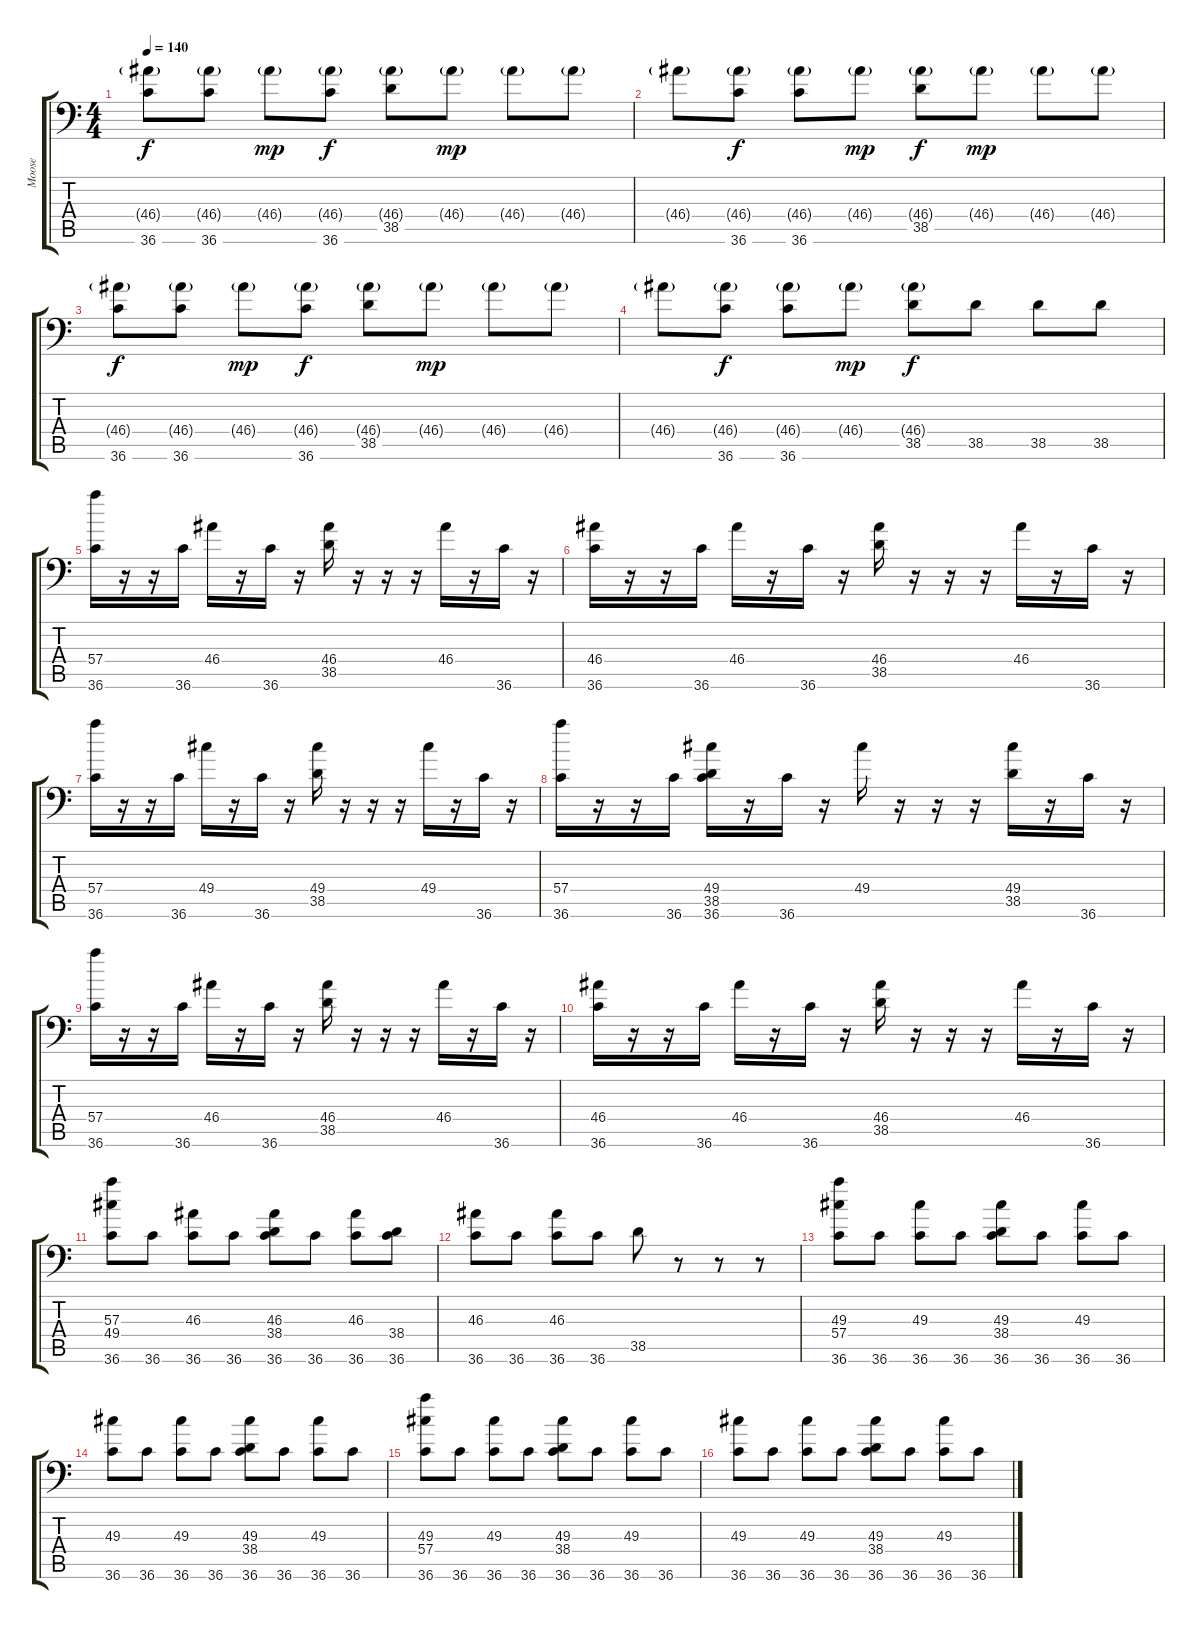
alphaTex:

\track ("Moose" "Moose") {instrument acousticgrandpiano}
\staff {score tabs}
\tuning (C-1 C-1 C-1 C-1 C-1 C-1) {hide}
\ts (4 4)
\tempo 140
\clef f4
\ks c
(46.4{g} 36.6).8{dy f} (46.4{g} 36.6).8 46.4{g}.8{dy mp} (46.4{g} 36.6).8{dy f} (46.4{g} 38.5).8 46.4{g}.8{dy mp} 46.4{g}.8 46.4{g}.8 |
46.4{g}.8 (46.4{g} 36.6).8{dy f} (46.4{g} 36.6).8 46.4{g}.8{dy mp} (46.4{g} 38.5).8{dy f} 46.4{g}.8{dy mp} 46.4{g}.8 46.4{g}.8 |
(46.4{g} 36.6).8{dy f} (46.4{g} 36.6).8 46.4{g}.8{dy mp} (46.4{g} 36.6).8{dy f} (46.4{g} 38.5).8 46.4{g}.8{dy mp} 46.4{g}.8 46.4{g}.8 |
46.4{g}.8 (46.4{g} 36.6).8{dy f} (46.4{g} 36.6).8 46.4{g}.8{dy mp} (46.4{g} 38.5).8{dy f} 38.5.8 38.5.8 38.5.8 |
(57.4 36.6).16 r.16 r.16 36.6.16 46.4.16 r.16 36.6.16 r.16 (46.4 38.5).16 r.16 r.16 r.16 46.4.16 r.16 36.6.16 r.16 |
(46.4 36.6).16 r.16 r.16 36.6.16 46.4.16 r.16 36.6.16 r.16 (46.4 38.5).16 r.16 r.16 r.16 46.4.16 r.16 36.6.16 r.16 |
(57.4 36.6).16 r.16 r.16 36.6.16 49.4.16 r.16 36.6.16 r.16 (49.4 38.5).16 r.16 r.16 r.16 49.4.16 r.16 36.6.16 r.16 |
(57.4 36.6).16 r.16 r.16 36.6.16 (49.4 38.5 36.6).16 r.16 36.6.16 r.16 49.4.16 r.16 r.16 r.16 (49.4 38.5).16 r.16 36.6.16 r.16 |
(57.4 36.6).16 r.16 r.16 36.6.16 46.4.16 r.16 36.6.16 r.16 (46.4 38.5).16 r.16 r.16 r.16 46.4.16 r.16 36.6.16 r.16 |
(46.4 36.6).16 r.16 r.16 36.6.16 46.4.16 r.16 36.6.16 r.16 (46.4 38.5).16 r.16 r.16 r.16 46.4.16 r.16 36.6.16 r.16 |
(57.3 49.4 36.6).8 36.6.8 (46.3 36.6).8 36.6.8 (46.3 38.4 36.6).8 36.6.8 (46.3 36.6).8 (38.4 36.6).8 |
(46.3 36.6).8 36.6.8 (46.3 36.6).8 36.6.8 38.5.8 r.8 r.8 r.8 |
(49.3 57.4 36.6).8 36.6.8 (49.3 36.6).8 36.6.8 (49.3 38.4 36.6).8 36.6.8 (49.3 36.6).8 36.6.8 |
(49.3 36.6).8 36.6.8 (49.3 36.6).8 36.6.8 (49.3 38.4 36.6).8 36.6.8 (49.3 36.6).8 36.6.8 |
(49.3 57.4 36.6).8 36.6.8 (49.3 36.6).8 36.6.8 (49.3 38.4 36.6).8 36.6.8 (49.3 36.6).8 36.6.8 |
(49.3 36.6).8 36.6.8 (49.3 36.6).8 36.6.8 (49.3 38.4 36.6).8 36.6.8 (49.3 36.6).8 36.6.8
